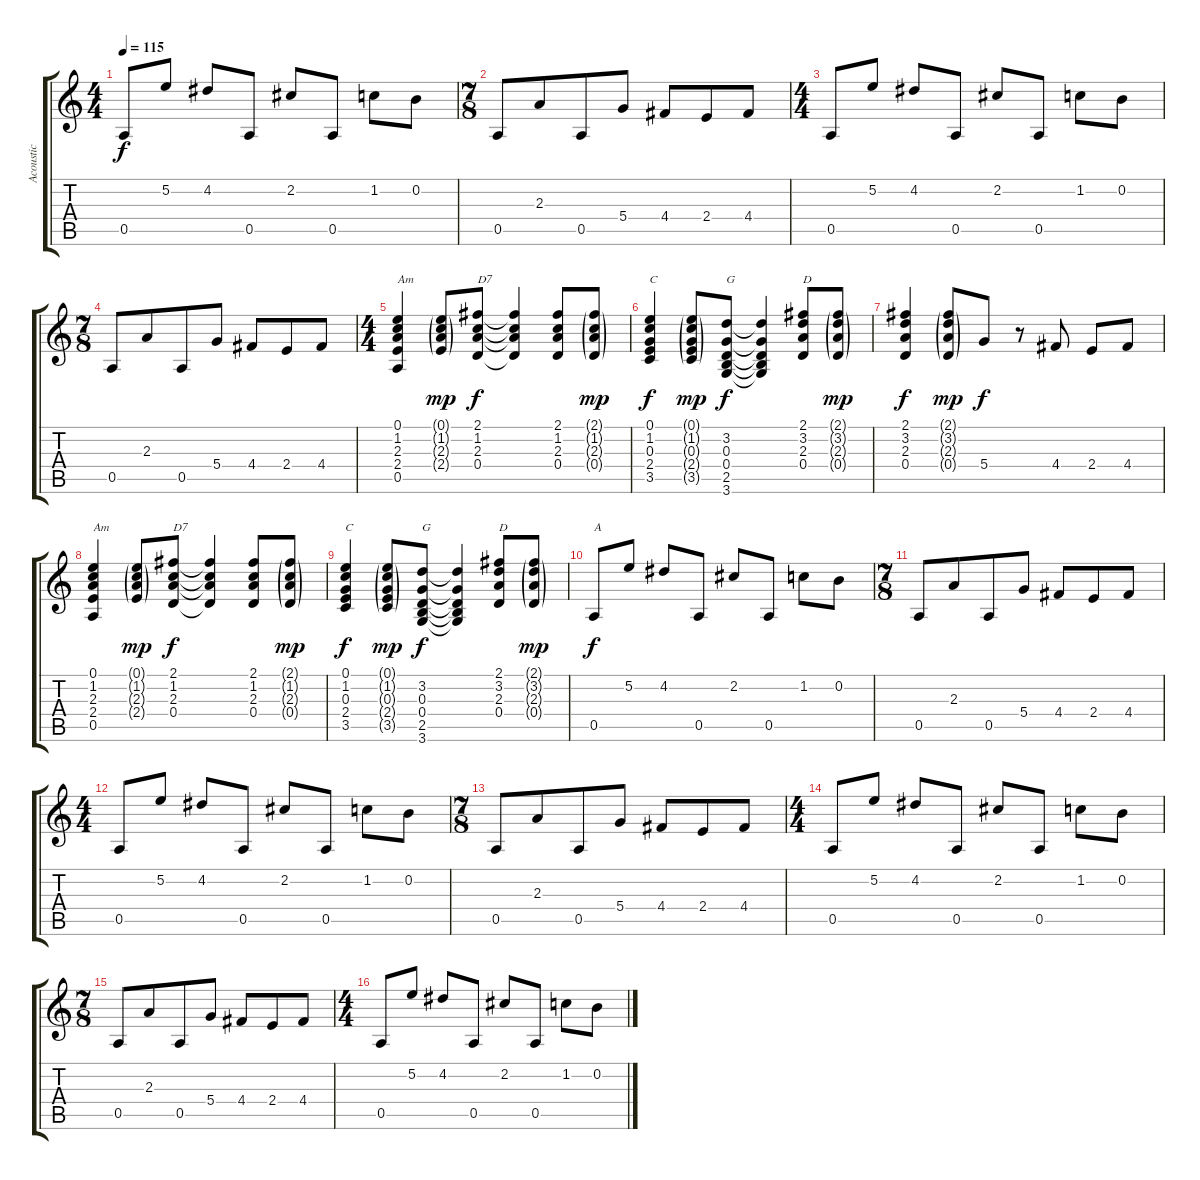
\track ("Acoustic" "Acoustic") {instrument acousticguitarsteel}
\staff {score tabs}
\tuning (E4 B3 G3 D3 A2 E2) {hide}
\ts (4 4)
\tempo 115
\clef g2
\ks c
0.5.8{dy f} 5.2.8 4.2.8 0.5.8 2.2.8 0.5.8 1.2.8 0.2.8 |
\ts (7 8)
0.5.8 2.3.8 0.5.8 5.4.8 4.4.8 2.4.8 4.4.8 |
\ts (4 4)
0.5.8 5.2.8 4.2.8 0.5.8 2.2.8 0.5.8 1.2.8 0.2.8 |
\ts (7 8)
0.5.8 2.3.8 0.5.8 5.4.8 4.4.8 2.4.8 4.4.8 |
\ts (4 4)
(0.1 1.2 2.3 2.4 0.5).4{txt "Am"} (0.1{g} 1.2{g} 2.3{g} 2.4{g}).8{dy mp} (2.1 1.2 2.3 0.4).8{txt "D7" dy f} (2.1{t} 1.2{t} 2.3{t} 0.4{t}).4 (2.1 1.2 2.3 0.4).8 (2.1{g} 1.2{g} 2.3{g} 0.4{g}).8{dy mp} |
(0.1 1.2 0.3 2.4 3.5).4{txt "C" dy f} (0.1{g} 1.2{g} 0.3{g} 2.4{g} 3.5{g}).8{dy mp} (3.2 0.3 0.4 2.5 3.6).8{txt "G" dy f} (3.2{t} 0.3{t} 0.4{t} 2.5{t} 3.6{t}).4 (2.1 3.2 2.3 0.4).8{txt "D"} (2.1{g} 3.2{g} 2.3{g} 0.4{g}).8{dy mp} |
(2.1 3.2 2.3 0.4).4{dy f} (2.1{g} 3.2{g} 2.3{g} 0.4{g}).8{dy mp} 5.4.8{dy f} r.8 4.4.8 2.4.8 4.4.8 |
(0.1 1.2 2.3 2.4 0.5).4{txt "Am"} (0.1{g} 1.2{g} 2.3{g} 2.4{g}).8{dy mp} (2.1 1.2 2.3 0.4).8{txt "D7" dy f} (2.1{t} 1.2{t} 2.3{t} 0.4{t}).4 (2.1 1.2 2.3 0.4).8 (2.1{g} 1.2{g} 2.3{g} 0.4{g}).8{dy mp} |
(0.1 1.2 0.3 2.4 3.5).4{txt "C" dy f} (0.1{g} 1.2{g} 0.3{g} 2.4{g} 3.5{g}).8{dy mp} (3.2 0.3 0.4 2.5 3.6).8{txt "G" dy f} (3.2{t} 0.3{t} 0.4{t} 2.5{t} 3.6{t}).4 (2.1 3.2 2.3 0.4).8{txt "D"} (2.1{g} 3.2{g} 2.3{g} 0.4{g}).8{dy mp} |
0.5.8{txt "A" dy f} 5.2.8 4.2.8 0.5.8 2.2.8 0.5.8 1.2.8 0.2.8 |
\ts (7 8)
0.5.8 2.3.8 0.5.8 5.4.8 4.4.8 2.4.8 4.4.8 |
\ts (4 4)
0.5.8 5.2.8 4.2.8 0.5.8 2.2.8 0.5.8 1.2.8 0.2.8 |
\ts (7 8)
0.5.8 2.3.8 0.5.8 5.4.8 4.4.8 2.4.8 4.4.8 |
\ts (4 4)
0.5.8 5.2.8 4.2.8 0.5.8 2.2.8 0.5.8 1.2.8 0.2.8 |
\ts (7 8)
0.5.8 2.3.8 0.5.8 5.4.8 4.4.8 2.4.8 4.4.8 |
\ts (4 4)
0.5.8 5.2.8 4.2.8 0.5.8 2.2.8 0.5.8 1.2.8 0.2.8
